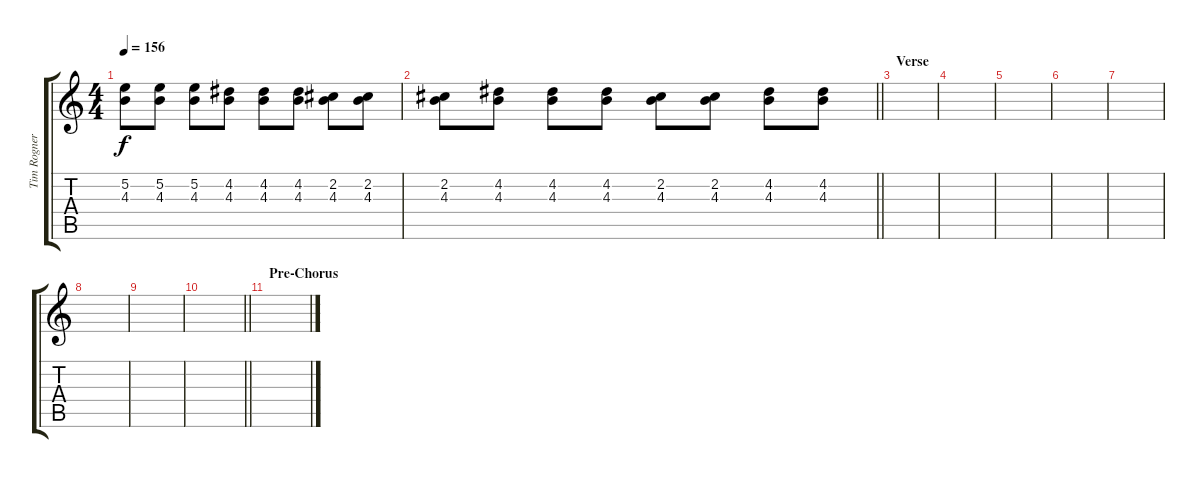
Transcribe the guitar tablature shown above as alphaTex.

\track ("Tim Rogner - Guitar" "Tim Rogner") {instrument distortionguitar}
\staff {score tabs}
\tuning (E4 B3 G3 D3 A2 E2) {hide}
\ts (4 4)
\tempo 156
\clef g2
\ks c
(5.2 4.3).8{dy f} (5.2 4.3).8 (5.2 4.3).8 (4.2 4.3).8 (4.2 4.3).8 (4.2 4.3).8 (2.2 4.3).8 (2.2 4.3).8 |
\barLineRight lightlight
(2.2 4.3).8 (4.2 4.3).8 (4.2 4.3).8 (4.2 4.3).8 (2.2 4.3).8 (2.2 4.3).8 (4.2 4.3).8 (4.2 4.3).8 |
\section ("" "Verse")
|
|
|
|
|
|
|
\barLineRight lightlight
|
\section ("" "Pre-Chorus")
